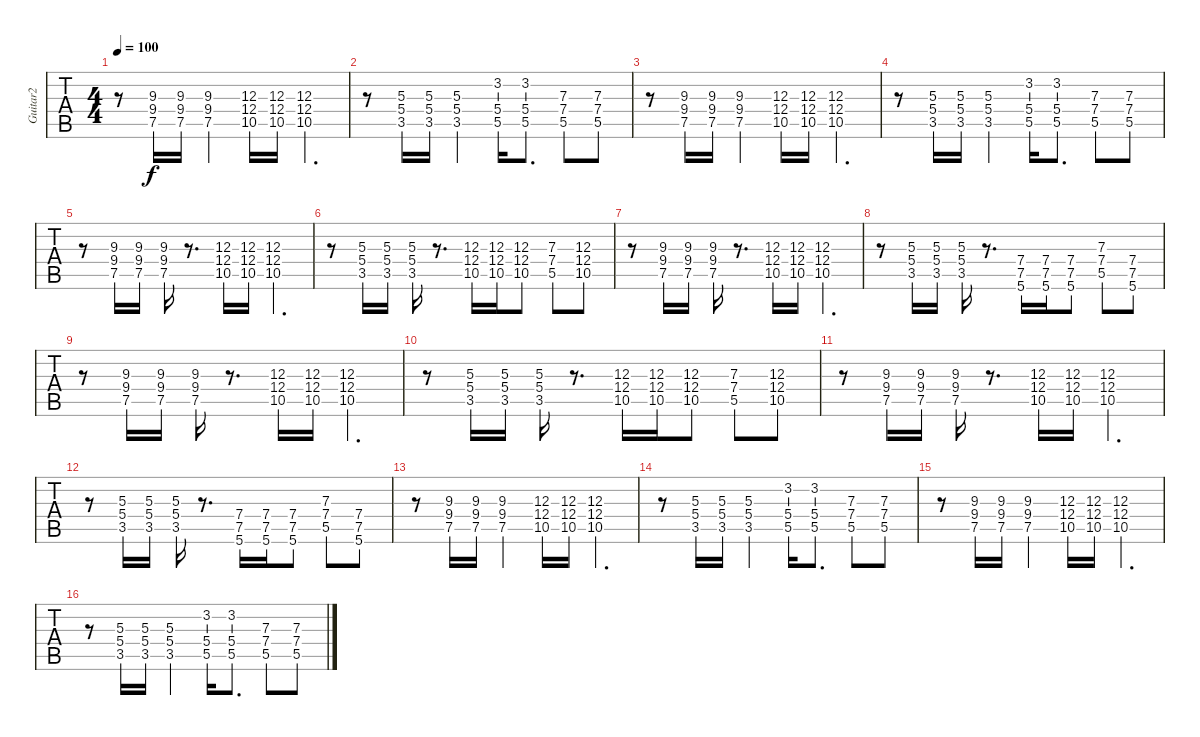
\track ("Guitar2" "Guitar2") {instrument electricguitarclean}
\staff {tabs}
\tuning (E4 B3 G3 D3 A2 E2) {hide}
\ts (4 4)
\tempo 100
\clef g2
\ks c
r.8{dy f} (9.3 9.4 7.5).16 (9.3 9.4 7.5).16 (9.3 9.4 7.5).4 (12.3 12.4 10.5).16 (12.3 12.4 10.5).16 (12.3 12.4 10.5).4{d} |
r.8 (5.3 5.4 3.5).16 (5.3 5.4 3.5).16 (5.3 5.4 3.5).4 (3.2 5.4 5.5).16 (3.2 5.4 5.5).8{d} (7.3 7.4 5.5).8 (7.3 7.4 5.5).8 |
r.8 (9.3 9.4 7.5).16 (9.3 9.4 7.5).16 (9.3 9.4 7.5).4 (12.3 12.4 10.5).16 (12.3 12.4 10.5).16 (12.3 12.4 10.5).4{d} |
r.8 (5.3 5.4 3.5).16 (5.3 5.4 3.5).16 (5.3 5.4 3.5).4 (3.2 5.4 5.5).16 (3.2 5.4 5.5).8{d} (7.3 7.4 5.5).8 (7.3 7.4 5.5).8 |
r.8 (9.3 9.4 7.5).16 (9.3 9.4 7.5).16 (9.3 9.4 7.5).16 r.8{d} (12.3 12.4 10.5).16 (12.3 12.4 10.5).16 (12.3 12.4 10.5).4{d} |
r.8 (5.3 5.4 3.5).16 (5.3 5.4 3.5).16 (5.3 5.4 3.5).16 r.8{d} (12.3 12.4 10.5).16 (12.3 12.4 10.5).16 (12.3 12.4 10.5).8 (7.3 7.4 5.5).8 (12.3 12.4 10.5).8 |
r.8 (9.3 9.4 7.5).16 (9.3 9.4 7.5).16 (9.3 9.4 7.5).16 r.8{d} (12.3 12.4 10.5).16 (12.3 12.4 10.5).16 (12.3 12.4 10.5).4{d} |
r.8 (5.3 5.4 3.5).16 (5.3 5.4 3.5).16 (5.3 5.4 3.5).16 r.8{d} (7.4 7.5 5.6).16 (7.4 7.5 5.6).16 (7.4 7.5 5.6).8 (7.3 7.4 5.5).8 (7.4 7.5 5.6).8 |
r.8 (9.3 9.4 7.5).16 (9.3 9.4 7.5).16 (9.3 9.4 7.5).16 r.8{d} (12.3 12.4 10.5).16 (12.3 12.4 10.5).16 (12.3 12.4 10.5).4{d} |
r.8 (5.3 5.4 3.5).16 (5.3 5.4 3.5).16 (5.3 5.4 3.5).16 r.8{d} (12.3 12.4 10.5).16 (12.3 12.4 10.5).16 (12.3 12.4 10.5).8 (7.3 7.4 5.5).8 (12.3 12.4 10.5).8 |
r.8 (9.3 9.4 7.5).16 (9.3 9.4 7.5).16 (9.3 9.4 7.5).16 r.8{d} (12.3 12.4 10.5).16 (12.3 12.4 10.5).16 (12.3 12.4 10.5).4{d} |
r.8 (5.3 5.4 3.5).16 (5.3 5.4 3.5).16 (5.3 5.4 3.5).16 r.8{d} (7.4 7.5 5.6).16 (7.4 7.5 5.6).16 (7.4 7.5 5.6).8 (7.3 7.4 5.5).8 (7.4 7.5 5.6).8 |
r.8 (9.3 9.4 7.5).16 (9.3 9.4 7.5).16 (9.3 9.4 7.5).4 (12.3 12.4 10.5).16 (12.3 12.4 10.5).16 (12.3 12.4 10.5).4{d} |
r.8 (5.3 5.4 3.5).16 (5.3 5.4 3.5).16 (5.3 5.4 3.5).4 (3.2 5.4 5.5).16 (3.2 5.4 5.5).8{d} (7.3 7.4 5.5).8 (7.3 7.4 5.5).8 |
r.8 (9.3 9.4 7.5).16 (9.3 9.4 7.5).16 (9.3 9.4 7.5).4 (12.3 12.4 10.5).16 (12.3 12.4 10.5).16 (12.3 12.4 10.5).4{d} |
r.8 (5.3 5.4 3.5).16 (5.3 5.4 3.5).16 (5.3 5.4 3.5).4 (3.2 5.4 5.5).16 (3.2 5.4 5.5).8{d} (7.3 7.4 5.5).8 (7.3 7.4 5.5).8
